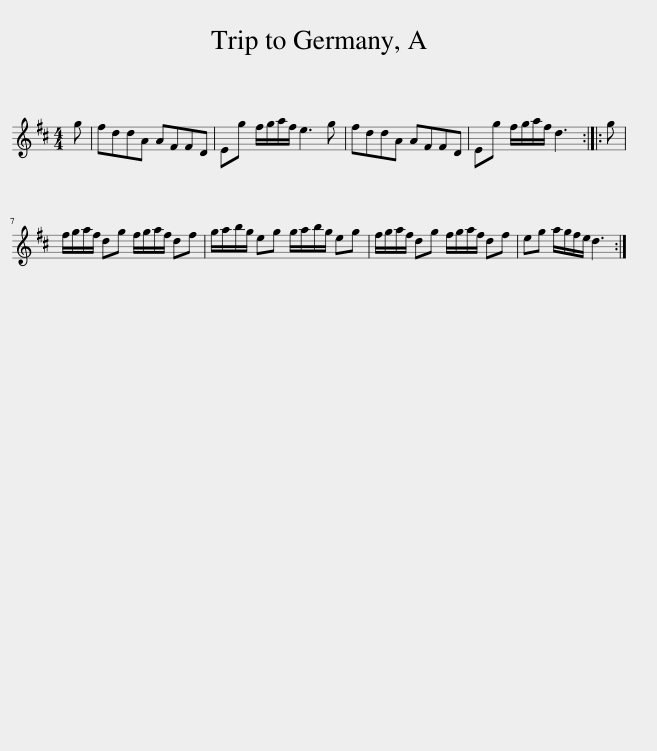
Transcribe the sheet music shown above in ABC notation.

X:1
L:1/8
M:4/4
I:linebreak $
K:D
V:1 treble
V:1
 g | fddA AFFD | Eg f/g/a/f/ e3 g | fddA AFFD | Eg f/g/a/f/ d3 :: %5
 g |$ f/g/a/f/ dg f/g/a/f/ df | g/a/b/g/ eg g/a/b/g/ eg | f/g/a/f/ dg f/g/a/f/ df | eg a/g/f/e/ d3 :| %10
